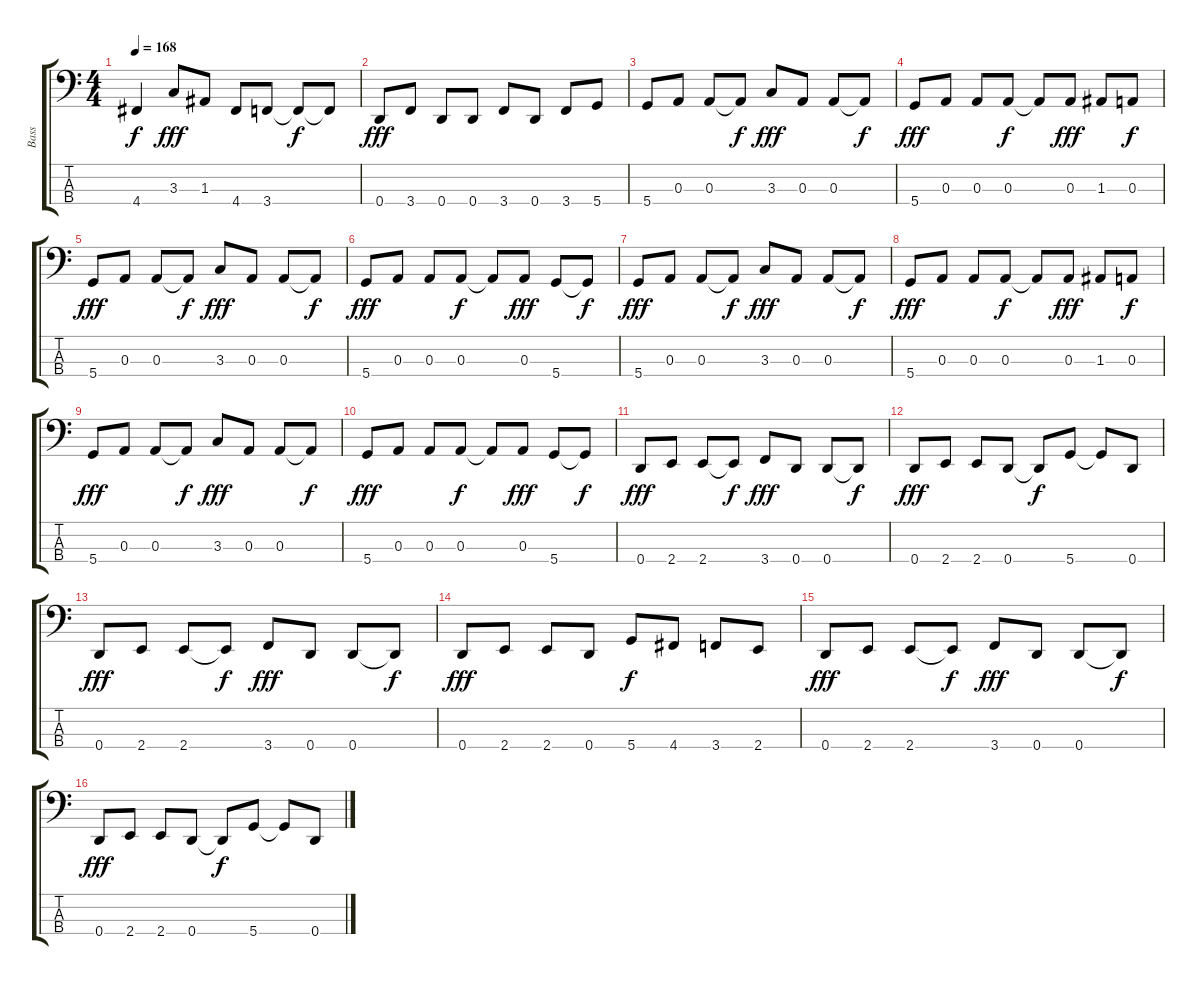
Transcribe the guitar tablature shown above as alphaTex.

\track ("Bass" "Bass") {instrument electricbasspick}
\staff {score tabs}
\tuning (G2 D2 A1 D1) {hide}
\ts (4 4)
\tempo 168
\clef f4
\ks c
4.4{t}.4{dy f} 3.3.8{dy fff} 1.3.8 4.4.8 3.4.8 3.4{t}.8{dy f} 3.4{t}.8 |
0.4.8{dy fff} 3.4.8 0.4.8 0.4.8 3.4.8 0.4.8 3.4.8 5.4.8 |
5.4.8 0.3.8 0.3.8 0.3{t}.8{dy f} 3.3.8{dy fff} 0.3.8 0.3.8 0.3{t}.8{dy f} |
5.4.8{dy fff} 0.3.8 0.3.8 0.3.8{dy f} 0.3{t}.8 0.3.8{dy fff} 1.3.8 0.3.8{dy f} |
5.4.8{dy fff} 0.3.8 0.3.8 0.3{t}.8{dy f} 3.3.8{dy fff} 0.3.8 0.3.8 0.3{t}.8{dy f} |
5.4.8{dy fff} 0.3.8 0.3.8 0.3.8{dy f} 0.3{t}.8 0.3.8{dy fff} 5.4.8 5.4{t}.8{dy f} |
5.4.8{dy fff} 0.3.8 0.3.8 0.3{t}.8{dy f} 3.3.8{dy fff} 0.3.8 0.3.8 0.3{t}.8{dy f} |
5.4.8{dy fff} 0.3.8 0.3.8 0.3.8{dy f} 0.3{t}.8 0.3.8{dy fff} 1.3.8 0.3.8{dy f} |
5.4.8{dy fff} 0.3.8 0.3.8 0.3{t}.8{dy f} 3.3.8{dy fff} 0.3.8 0.3.8 0.3{t}.8{dy f} |
5.4.8{dy fff} 0.3.8 0.3.8 0.3.8{dy f} 0.3{t}.8 0.3.8{dy fff} 5.4.8 5.4{t}.8{dy f} |
0.4.8{dy fff} 2.4.8 2.4.8 2.4{t}.8{dy f} 3.4.8{dy fff} 0.4.8 0.4.8 0.4{t}.8{dy f} |
0.4.8{dy fff} 2.4.8 2.4.8 0.4.8 0.4{t}.8{dy f} 5.4.8 5.4{t}.8 0.4.8 |
0.4.8{dy fff} 2.4.8 2.4.8 2.4{t}.8{dy f} 3.4.8{dy fff} 0.4.8 0.4.8 0.4{t}.8{dy f} |
0.4.8{dy fff} 2.4.8 2.4.8 0.4.8 5.4.8{dy f} 4.4.8 3.4.8 2.4.8 |
0.4.8{dy fff} 2.4.8 2.4.8 2.4{t}.8{dy f} 3.4.8{dy fff} 0.4.8 0.4.8 0.4{t}.8{dy f} |
0.4.8{dy fff} 2.4.8 2.4.8 0.4.8 0.4{t}.8{dy f} 5.4.8 5.4{t}.8 0.4.8
